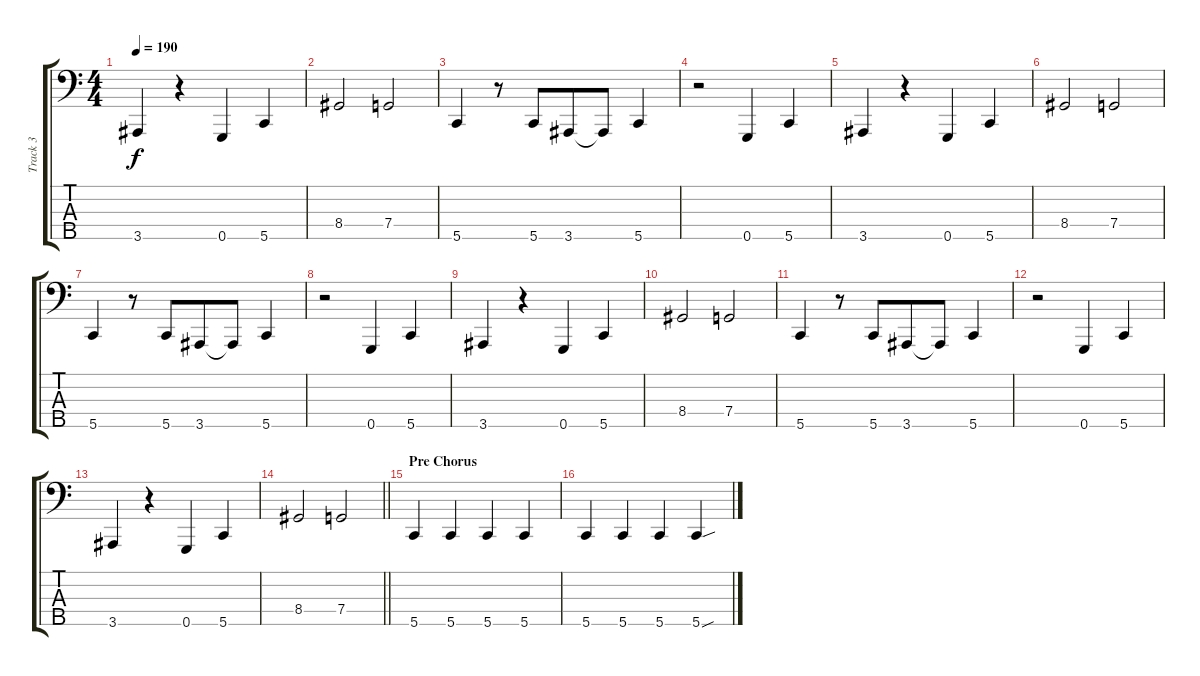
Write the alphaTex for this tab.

\track ("Track 3" "Track 3") {instrument electricbassfinger}
\staff {score tabs}
\tuning (G2 C2 G1 C1 G0) {hide}
\ts (4 4)
\tempo 190
\clef f4
\ks c
3.5.4{dy f} r.4 0.5.4 5.5.4 |
8.4.2 7.4.2 |
5.5.4 r.8 5.5.8{beam merge} 3.5.8 3.5{t}.8 5.5.4 |
r.2 0.5.4 5.5.4 |
3.5.4 r.4 0.5.4 5.5.4 |
8.4.2 7.4.2 |
5.5.4 r.8 5.5.8{beam merge} 3.5.8 3.5{t}.8 5.5.4 |
r.2 0.5.4 5.5.4 |
3.5.4 r.4 0.5.4 5.5.4 |
8.4.2 7.4.2 |
5.5.4 r.8 5.5.8{beam merge} 3.5.8 3.5{t}.8 5.5.4 |
r.2 0.5.4 5.5.4 |
3.5.4 r.4 0.5.4 5.5.4 |
\barLineRight lightlight
8.4.2 7.4.2 |
\section ("" "Pre Chorus")
5.5.4 5.5.4 5.5.4 5.5.4 |
5.5.4 5.5.4 5.5.4 5.5{sou}.4
